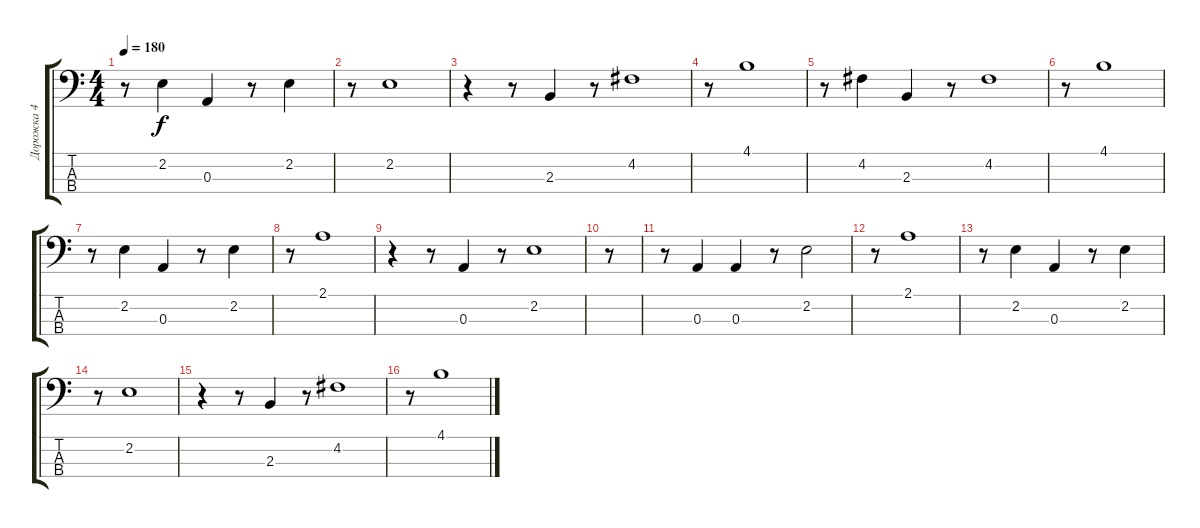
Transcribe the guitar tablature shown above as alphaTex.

\track ("Дорожка 4" "Дорожка 4") {instrument electricbassfinger}
\staff {score tabs}
\tuning (G2 D2 A1 E1) {hide}
\ts (4 4)
\tempo 180
\clef f4
\ks c
r.8{dy f} 2.2.4 0.3.4 r.8 2.2.4 |
r.8 2.2.1 |
r.4 r.8 2.3.4 r.8 4.2.1 |
r.8 4.1.1 |
r.8 4.2.4 2.3.4 r.8 4.2.1 |
r.8 4.1.1 |
r.8 2.2.4 0.3.4 r.8 2.2.4 |
r.8 2.1.1 |
r.4 r.8 0.3.4 r.8 2.2.1 |
r.8 |
r.8 0.3.4 0.3.4 r.8 2.2.2 |
r.8 2.1.1 |
r.8 2.2.4 0.3.4 r.8 2.2.4 |
r.8 2.2.1 |
r.4 r.8 2.3.4 r.8 4.2.1 |
r.8 4.1.1
